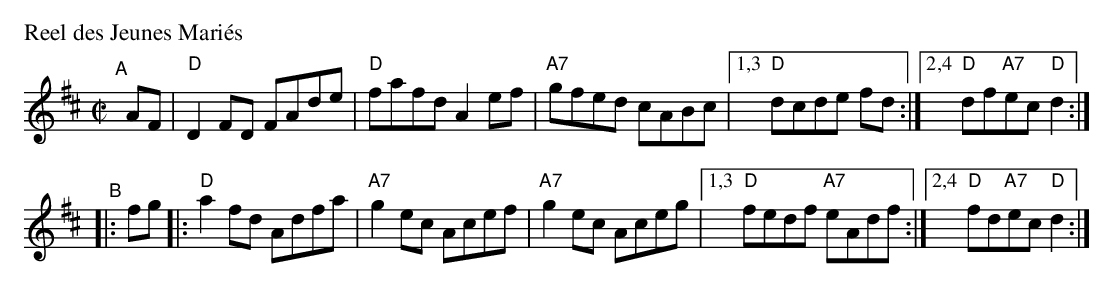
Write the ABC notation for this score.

X:1
M: C|
P: Reel des Jeunes Mari\'es
K: D
"^A"[|] AF |\
"D"D2FD FAde | "D"fafd A2ef | "A7"gfed cABc |\
[1,3 "D"dcde fd :|[2,4 "D"df"A7"ec "D"d2  :|
"^B"|: fg |:\
"D"a2fd Adfa | "A7"g2ec Acef | "A7"g2ec Aceg |\
[1,3 "D"fedf "A7"eAdf :|[2,4 "D"fd"A7"ec"D"d2 :|
